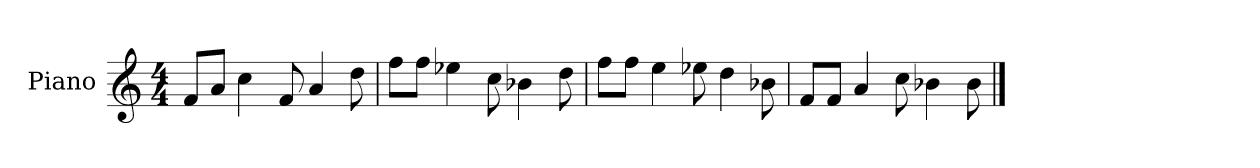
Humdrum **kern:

**kern
*part1
*staff1
*I"Piano
*I'P-no
*clefG2
*k[]
*M4/4
*MM90
=1
8f/L
8a/J
4cc\
8f/
4a/
8dd\
=2
8ff\L
8ff\J
4ee-X\
8cc\
4b-X\
8dd\
=3
8ff\L
8ff\J
4ee\
8ee-X\
4dd\
8b-X\
=4
8f/L
8f/J
4a/
8cc\
4b-X\
8b-\
==
*-
